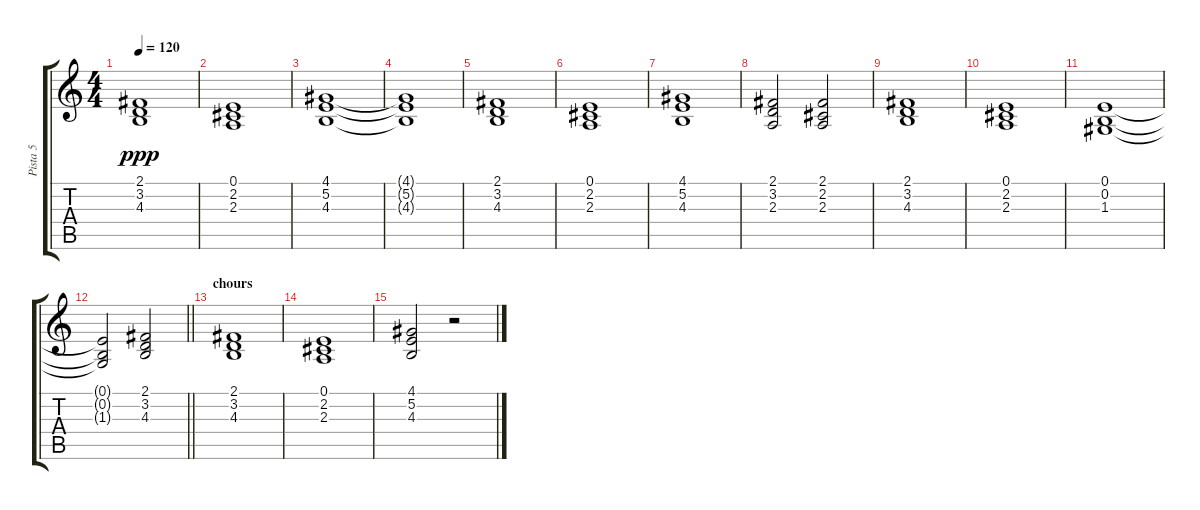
\track ("Pista 5" "Pista 5") {instrument acousticgrandpiano}
\staff {score tabs}
\tuning (E4 B3 G3 D3 A2 E2) {hide}
\ts (4 4)
\tempo 120
\clef g2
\ks c
(2.1 3.2 4.3).1{dy ppp} |
(0.1 2.2 2.3).1 |
(4.1 5.2 4.3).1 |
(4.1{t} 5.2{t} 4.3{t}).1 |
(2.1 3.2 4.3).1 |
(0.1 2.2 2.3).1 |
(4.1 5.2 4.3).1 |
(2.1 3.2 2.3).2 (2.1 2.2 2.3).2 |
(2.1 3.2 4.3).1 |
(0.1 2.2 2.3).1 |
(0.1 0.2 1.3).1 |
\barLineRight lightlight
(0.1{t} 0.2{t} 1.3{t}).2 (2.1 3.2 4.3).2 |
\section ("" "chours")
(2.1 3.2 4.3).1 |
(0.1 2.2 2.3).1 |
(4.1 5.2 4.3).2 r.2
